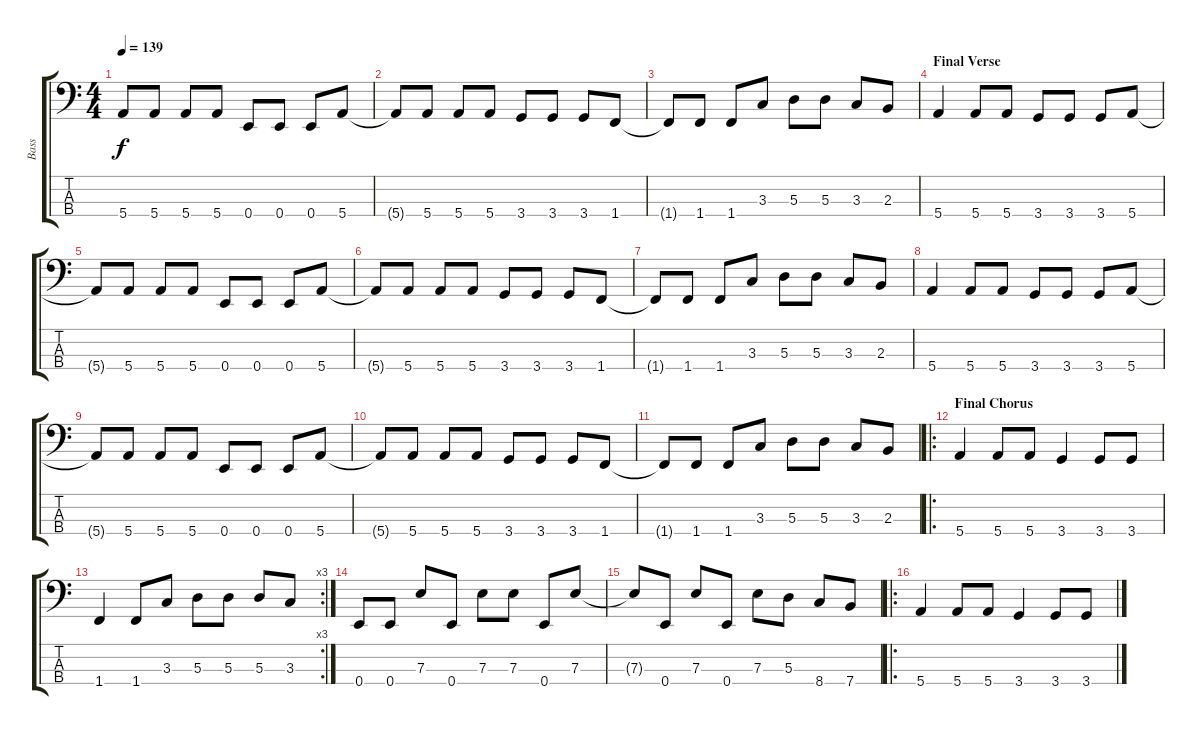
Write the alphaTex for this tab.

\track ("Bass" "Bass") {instrument electricbassfinger}
\staff {score tabs}
\tuning (G2 D2 A1 E1) {hide}
\ts (4 4)
\tempo 139
\clef f4
\ks c
5.4{t}.8{dy f} 5.4.8 5.4.8 5.4.8 0.4.8 0.4.8 0.4.8 5.4.8 |
5.4{t}.8 5.4.8 5.4.8 5.4.8 3.4.8 3.4.8 3.4.8 1.4.8 |
1.4{t}.8 1.4.8 1.4.8 3.3.8 5.3.8 5.3.8 3.3.8 2.3.8 |
\section ("" "Final Verse")
5.4.4 5.4.8 5.4.8 3.4.8 3.4.8 3.4.8 5.4.8 |
5.4{t}.8 5.4.8 5.4.8 5.4.8 0.4.8 0.4.8 0.4.8 5.4.8 |
5.4{t}.8 5.4.8 5.4.8 5.4.8 3.4.8 3.4.8 3.4.8 1.4.8 |
1.4{t}.8 1.4.8 1.4.8 3.3.8 5.3.8 5.3.8 3.3.8 2.3.8 |
5.4.4 5.4.8 5.4.8 3.4.8 3.4.8 3.4.8 5.4.8 |
5.4{t}.8 5.4.8 5.4.8 5.4.8 0.4.8 0.4.8 0.4.8 5.4.8 |
5.4{t}.8 5.4.8 5.4.8 5.4.8 3.4.8 3.4.8 3.4.8 1.4.8 |
1.4{t}.8 1.4.8 1.4.8 3.3.8 5.3.8 5.3.8 3.3.8 2.3.8 |
\ro
\section ("" "Final Chorus")
5.4.4 5.4.8 5.4.8 3.4.4 3.4.8 3.4.8 |
\rc 3
1.4.4 1.4.8 3.3.8 5.3.8 5.3.8 5.3.8 3.3.8 |
0.4.8 0.4.8 7.3.8 0.4.8 7.3.8 7.3.8 0.4.8 7.3.8 |
7.3{t}.8 0.4.8 7.3.8 0.4.8 7.3.8 5.3.8 8.4.8 7.4.8 |
\ro
5.4.4 5.4.8 5.4.8 3.4.4 3.4.8 3.4.8
